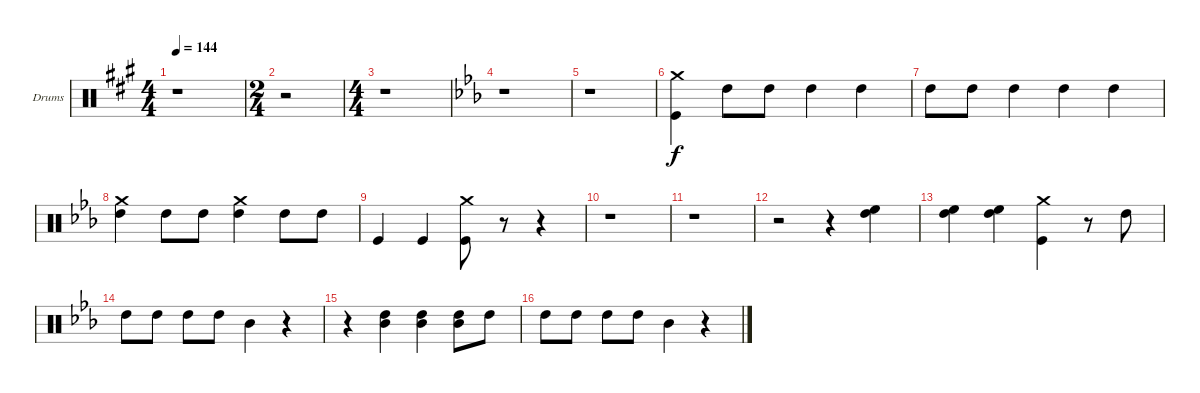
\bracketExtendMode groupsimilarinstruments
\firstSystemTrackNameOrientation horizontal
\otherSystemsTrackNameOrientation horizontal
\track ("Drumkit" "Drums") {instrument percussion}
\staff {score}
\articulation defaults
\ts (4 4)
\tempo 144
\clef neutral
\ks a
r.1{dy f} |
\ts (2 4)
r.2 |
\ts (4 4)
r.1 |
\ks eb
r.1 |
r.1 |
("Crash medium (hit)" "Kick (hit)").4 "High Tom (hit)".8 "High Tom (hit)".8 "High Tom (hit)".4 "High Tom (hit)".4 |
"High Tom (hit)".8 "High Tom (hit)".8 "High Tom (hit)".4 "High Tom (hit)".4 "High Tom (hit)".4 |
("Crash medium (hit)" "High Tom (hit)").4 "High Tom (hit)".8 "High Tom (hit)".8 ("Crash medium (hit)" "High Tom (hit)").4 "High Tom (hit)".8 "High Tom (hit)".8 |
"Kick (hit)".4 "Kick (hit)".4 ("Crash medium (hit)" "Kick (hit)").8 r.8 r.4 |
r.1 |
r.1 |
r.2 r.4 ("High Floor Tom (hit)" "High Tom (hit)").4 |
("High Floor Tom (hit)" "High Tom (hit)").4 ("High Floor Tom (hit)" "High Tom (hit)").4 ("Crash medium (hit)" "Kick (hit)").4 r.8 "High Tom (hit)".8 |
"High Tom (hit)".8 "High Tom (hit)".8 "High Tom (hit)".8 "High Tom (hit)".8 "Mid Tom (hit)".4 r.4 |
r.4 ("High Tom (hit)" "Mid Tom (hit)").4 ("High Tom (hit)" "Mid Tom (hit)").4 ("High Tom (hit)" "Mid Tom (hit)").8 "High Tom (hit)".8 |
"High Tom (hit)".8 "High Tom (hit)".8 "High Tom (hit)".8 "High Tom (hit)".8 "Mid Tom (hit)".4 r.4
